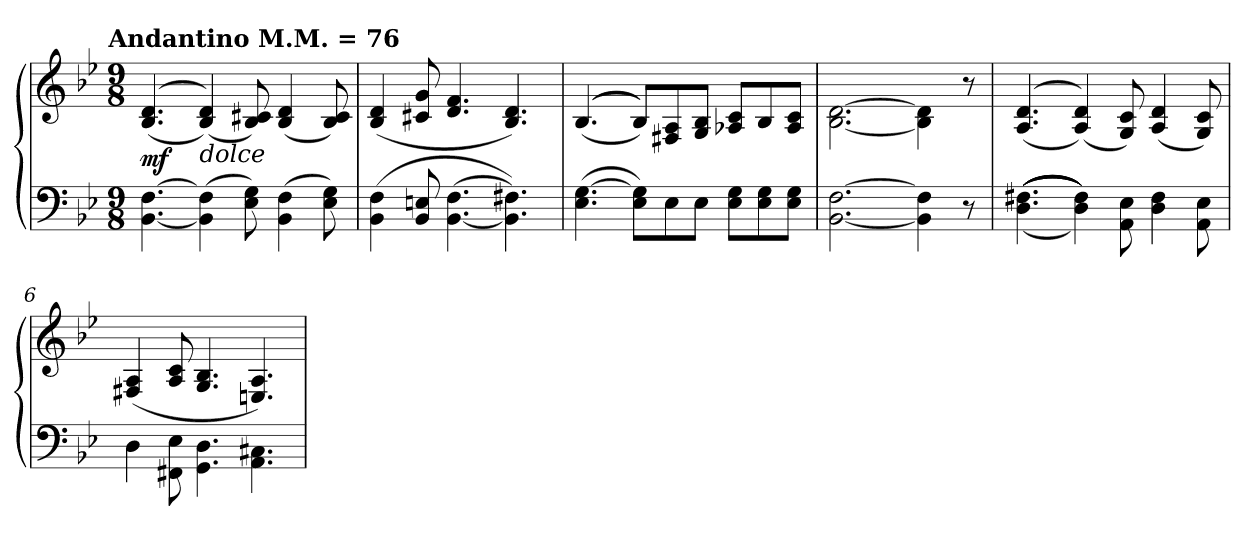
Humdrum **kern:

**kern	**kern	**dynam
*part1	*part1	*part1
*staff2	*staff1	*staff1/2
*clefF4	*clefG2	*
*k[b-e-]	*k[b-e-]	*
!!LO:TX:omd:t=Andantino M.M.  = 76
*M9/8	*M9/8	*
*MM114	*MM114	*
=1	=1	=1
!	!	!LO:DY:b
[4.BB-\ [4.F\	(>(<4.B-/ 4.d/	mf
!	!LO:TX:b:i:t=dolce	!
(>4BB-]\ 4F]\	(>4B-/ 4d/))	.
8E-\ 8G\)	8B-/ 8c#X/)	.
(>4BB-\ 4F\	(>4B-/ 4d/	.
8E-\ 8G\)	8B-/ 8c#/)	.
=2	=2	=2
(>4BB-\ 4F\	(<4B-/ 4d/	.
8BB-/ 8En/	8c#X/ 8g/	.
(<[4.BB-\ 4.F\	4.d/ 4.f/	.
4.BB-]\ 4.F#X\))	4.B-/ 4.d/)	.
=3	=3	=3
(<4.E-\ [4.G\	(>(>(>4.B-/	.
8E-\ 8G]\L)	8B-/L)))	.
8E-\	8F#X/ 8A/	.
8E-\J	8G/ 8B-/J	.
8E-\ 8G\L	8A-X/ 8c/L	.
8E-\ 8G\	8B-/	.
8E-\ 8G\J	8A-/ 8c/J	.
!!LO:LB:g=z
=4	=4	=4
[2.BB-\ [2.F\	[2.B-\ [2.d\	.
4BB-]\ 4F]\	4B-]\ 4d]\	.
8r	8r	.
=5	=5	=5
(>(<(>(>(>(>4.D\ 4.F#X\	(<(>4.A/ 4.d/	.
4D\ 4F#\))))))	(>4A/ 4d/))	.
8AA\ 8E-\	8G/ 8c/)	.
4D\ 4F#\	(>4A/ 4d/	.
8AA\ 8E-\	8G/ 8c/)	.
=6	=6	=6
4D\	(>4F#X/ 4A/	.
8FF#X\ 8E-\	8A/ 8c/	.
4.GG\ 4.D\	4.G/ 4.B-/	.
4.AA\ 4.C#X\	4.En/ 4.A/)	.
=	=	=
*-	*-	*-
